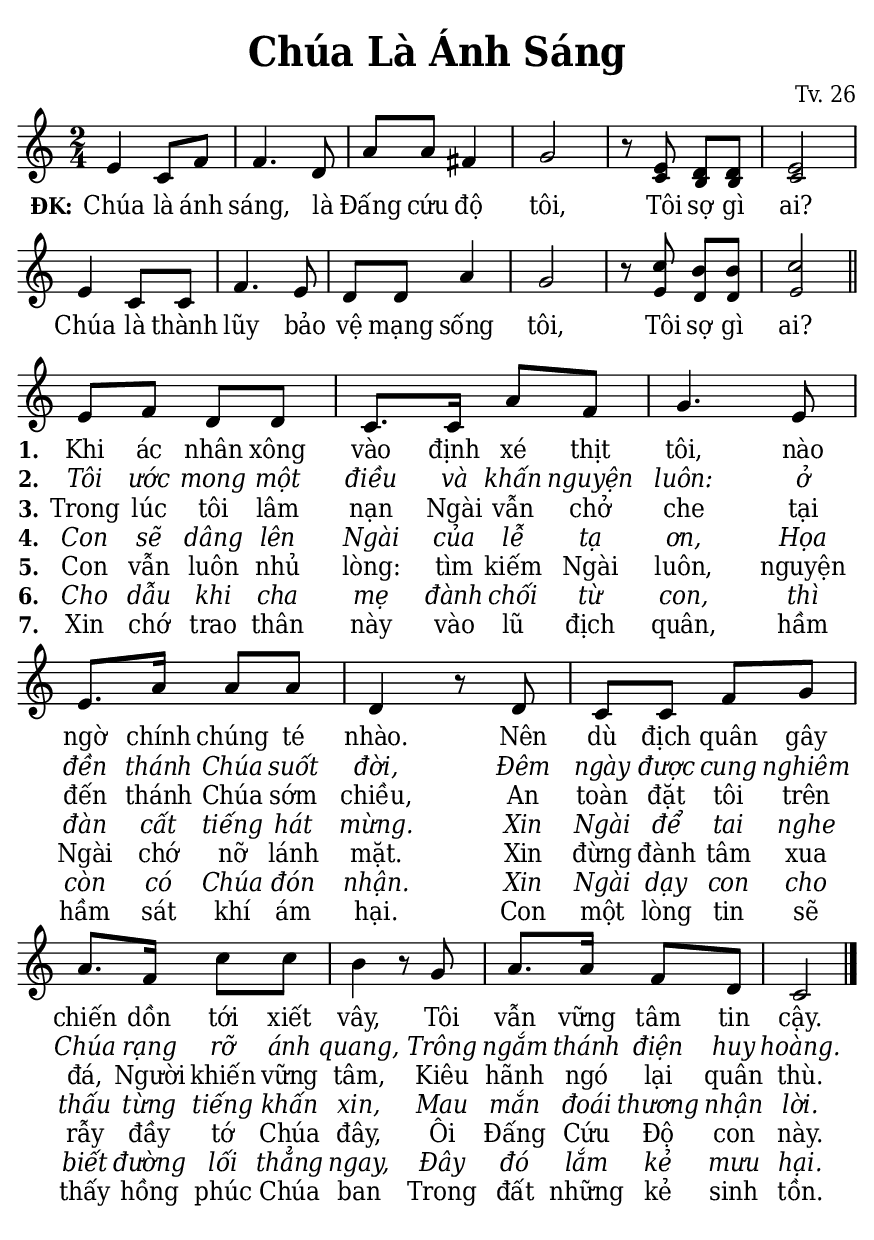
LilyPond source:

% Cài đặt chung\
\version "2.22.1"
\include "english.ly"

\header {
  title = \markup { \fontsize #1 "Chúa Là Ánh Sáng" }
  composer = "Tv. 26"
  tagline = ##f
}

% Nhạc phiên khúc
nhacPhienKhucSop = \relative c' {
  e4 c8 f |
  f4. d8 |
  a' a fs4 |
  g2 |
  r8 e d d |
  e2 |
  e4 c8 c |
  f4. e8 |
  d d a'4 |
  g2 |
  r8 c b b |
  c2 \bar "||" \break
  
  e,8 f d d |
  c8. c16 a'8 f |
  g4. e8 |
  e8. a16 a8 a |
  d,4 r8 d |
  c c f g |
  a8. f16 c'8 c |
  b4 r8 g |
  a8. a16 f8 d |
  c2 \bar "|."
}

nhacPhienKhucAlto = \relative c' {
  e4 c8 f |
  f4. d8 |
  a' a fs4 |
  g2 |
  r8 c, b b |
  c2 |
  e4 c8 c |
  f4. e8 |
  d d a'4 |
  g2 |
  r8 e d d |
  e2
}

% Lời phiên khúc
loiPhienKhucSop = \lyrics {
  \set stanza = "ĐK:"
  Chúa là ánh sáng,
  là Đấng cứu độ tôi,
  Tôi sợ gì ai?
  Chúa là thành lũy bảo vệ mạng sống tôi,
  Tôi sợ gì ai?
  <<
    {
      \set stanza = "1."
      Khi ác nhân xông vào định xé thịt tôi,
      nào ngờ chính chúng té nhào.
      Nên dù địch quân gây chiến dồn tới xiết vây,
      Tôi vẫn vững tâm tin cậy.
    }
    \new Lyrics {
	    \set associatedVoice = "beSop"
	    \set stanza = "2."
      \override Lyrics.LyricText.font-shape = #'italic
	    Tôi ước mong một điều và khấn nguyện luôn:
	    ở đền thánh Chúa suốt đời,
	    Đêm ngày được cung nghiêm Chúa rạng rỡ ánh quang,
	    Trông ngắm thánh điện huy hoàng.
    }
    \new Lyrics {
	    \set associatedVoice = "beSop"
	    \set stanza = "3."
	    Trong lúc tôi lâm nạn
	    Ngài vẫn chở che tại đến thánh Chúa sớm chiều,
	    An toàn đặt tôi trên đá,
	    Người khiến vững tâm,
	    Kiêu hãnh ngó lại quân thù.
    }
    \new Lyrics {
	    \set associatedVoice = "beSop"
	    \set stanza = "4."
      \override Lyrics.LyricText.font-shape = #'italic
	    Con sẽ dâng lên Ngài của lễ tạ ơn,
	    Họa đàn cất tiếng hát mừng.
	    Xin Ngài để tai nghe thấu
	    từng tiếng khấn xin,
	    Mau mắn đoái thương nhận lời.
    }
    \new Lyrics {
	    \set associatedVoice = "beSop"
	    \set stanza = "5."
	    Con vẫn luôn nhủ lòng:
	    tìm kiếm Ngài luôn,
	    nguyện Ngài chớ nỡ lánh mặt.
	    Xin đừng đành tâm xua rẫy đầy tớ Chúa đây,
	    Ôi Đấng Cứu Độ con này.
    }
    \new Lyrics {
	    \set associatedVoice = "beSop"
	    \set stanza = "6."
      \override Lyrics.LyricText.font-shape = #'italic
	    Cho dẫu khi cha mẹ đành chối từ con,
	    thì còn có Chúa đón nhận.
	    Xin Ngài dạy con cho biết đường lối thẳng ngay,
	    Đây đó lắm kẻ mưu hại.
    }
    \new Lyrics {
	    \set associatedVoice = "beSop"
	    \set stanza = "7."
	    Xin chớ trao thân này vào lũ địch quân,
	    hầm hầm sát khí ám hại.
	    Con một lòng tin sẽ thấy hồng phúc Chúa
	    ban Trong đất những kẻ sinh tồn.
    }
  >>
}

% Dàn trang
\paper {
  #(set-paper-size "a5")
  top-margin = 3\mm
  bottom-margin = 3\mm
  left-margin = 3\mm
  right-margin = 3\mm
  indent = #0
  #(define fonts
	 (make-pango-font-tree "Deja Vu Serif Condensed"
	 		       "Deja Vu Serif Condensed"
			       "Deja Vu Serif Condensed"
			       (/ 20 20)))
  print-page-number = ##f
  page-count = #1
}

TongNhip = {
  \key c \major \time 2/4
  \set Timing.beamExceptions = #'()
  \set Timing.baseMoment = #(ly:make-moment 1/4)
}

% Đổi kích thước nốt cho bè phụ
notBePhu =
#(define-music-function (font-size music) (number? ly:music?)
   (for-some-music
     (lambda (m)
       (if (music-is-of-type? m 'rhythmic-event)
           (begin
             (set! (ly:music-property m 'tweaks)
                   (cons `(font-size . ,font-size)
                         (ly:music-property m 'tweaks)))
             #t)
           #f))
     music)
   music)

\score {
  \new ChoirStaff <<
    \new Staff \with {
        \consists "Merge_rests_engraver"
        printPartCombineTexts = ##f
      }
      <<
      \new Voice \TongNhip \partCombine 
        \nhacPhienKhucSop
        \notBePhu -1 { \nhacPhienKhucAlto }
      \new NullVoice = beSop \nhacPhienKhucSop
      \new Lyrics \lyricsto beSop \loiPhienKhucSop
      >>
  >>
  \layout {
    \override Lyrics.LyricSpace.minimum-distance = #0.5
    \override Score.BarNumber.break-visibility = ##(#f #f #f)
    \override Score.SpacingSpanner.uniform-stretching = ##t
  } 
}
